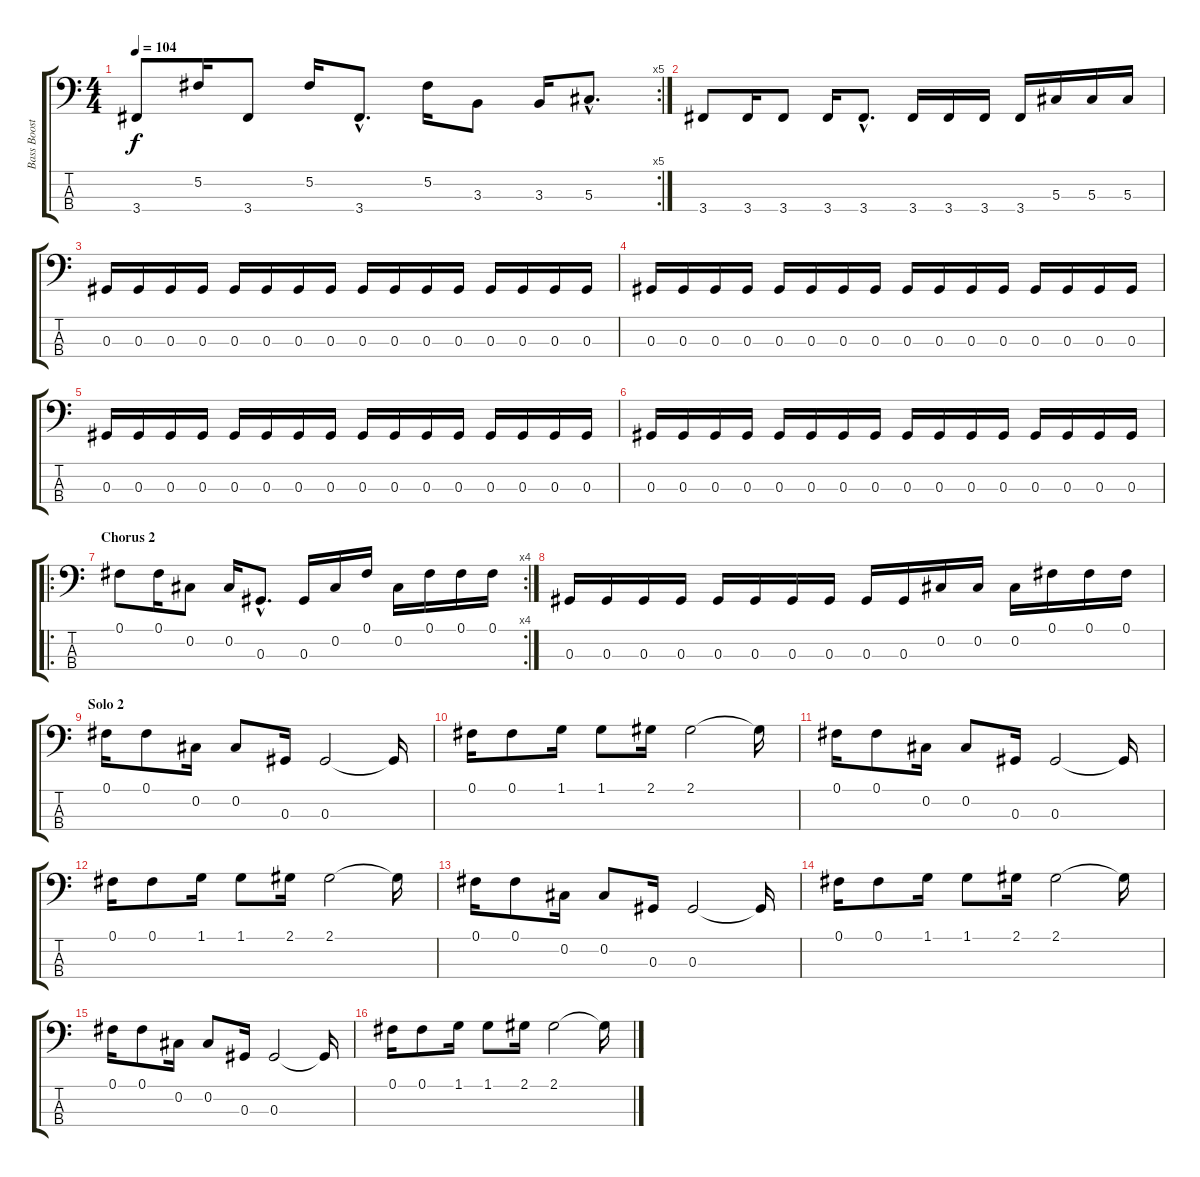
\track ("Bass Booster" "Bass Boost") {instrument electricbasspick}
\staff {score tabs}
\tuning (Gb2 Db2 Ab1 Eb1) {hide}
\rc 5
\ts (4 4)
\tempo 104
\clef f4
\ks c
3.4.8{dy f} 5.2.16 3.4.8 5.2.16 3.4{hac}.8{d} 5.2.16 3.3.8 3.3.16 5.3{hac}.8{d} |
3.4.8 3.4.16 3.4.8 3.4.16 3.4{hac}.8{d} 3.4.16 3.4.16 3.4.16 3.4.16 5.3.16 5.3.16 5.3.16 |
0.3.16 0.3.16 0.3.16 0.3.16 0.3.16 0.3.16 0.3.16 0.3.16 0.3.16 0.3.16 0.3.16 0.3.16 0.3.16 0.3.16 0.3.16 0.3.16 |
0.3.16 0.3.16 0.3.16 0.3.16 0.3.16 0.3.16 0.3.16 0.3.16 0.3.16 0.3.16 0.3.16 0.3.16 0.3.16 0.3.16 0.3.16 0.3.16 |
0.3.16 0.3.16 0.3.16 0.3.16 0.3.16 0.3.16 0.3.16 0.3.16 0.3.16 0.3.16 0.3.16 0.3.16 0.3.16 0.3.16 0.3.16 0.3.16 |
0.3.16 0.3.16 0.3.16 0.3.16 0.3.16 0.3.16 0.3.16 0.3.16 0.3.16 0.3.16 0.3.16 0.3.16 0.3.16 0.3.16 0.3.16 0.3.16 |
\ro
\rc 4
\section ("" "Chorus 2")
0.1.8 0.1.16 0.2.8 0.2.16 0.3{hac}.8{d} 0.3.16 0.2.16 0.1.16 0.2.16 0.1.16 0.1.16 0.1.16 |
0.3.16 0.3.16 0.3.16 0.3.16 0.3.16 0.3.16 0.3.16 0.3.16 0.3.16 0.3.16 0.2.16 0.2.16 0.2.16 0.1.16 0.1.16 0.1.16 |
\section ("" "Solo 2")
0.1.16 0.1.8 0.2.16 0.2.8 0.3.16 0.3.2 0.3{t}.16 |
0.1.16 0.1.8 1.1.16 1.1.8 2.1.16 2.1.2 2.1{t}.16 |
0.1.16 0.1.8 0.2.16 0.2.8 0.3.16 0.3.2 0.3{t}.16 |
0.1.16 0.1.8 1.1.16 1.1.8 2.1.16 2.1.2 2.1{t}.16 |
0.1.16 0.1.8 0.2.16 0.2.8 0.3.16 0.3.2 0.3{t}.16 |
0.1.16 0.1.8 1.1.16 1.1.8 2.1.16 2.1.2 2.1{t}.16 |
0.1.16 0.1.8 0.2.16 0.2.8 0.3.16 0.3.2 0.3{t}.16 |
0.1.16 0.1.8 1.1.16 1.1.8 2.1.16 2.1.2 2.1{t}.16
